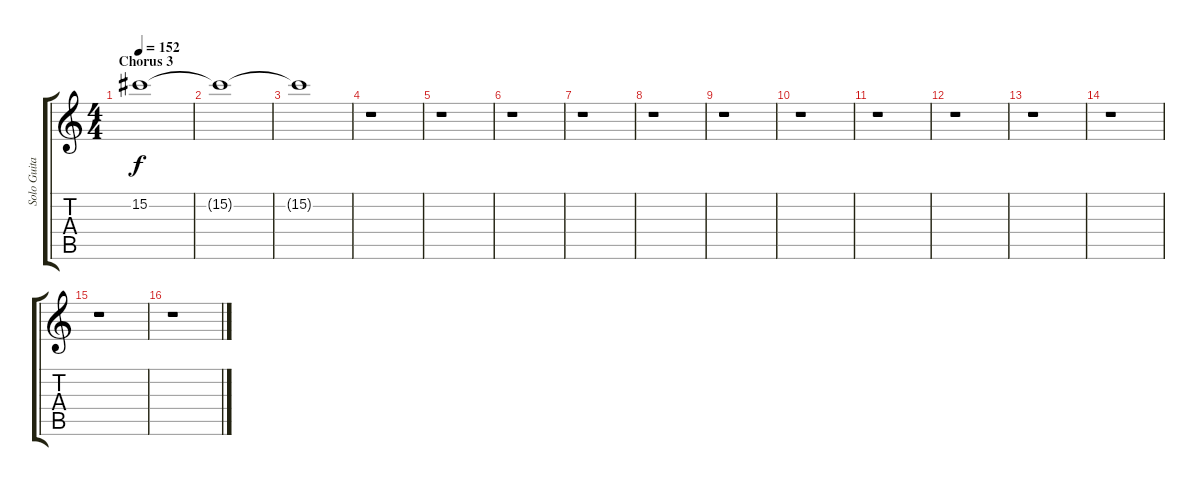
\track ("Solo Guitar" "Solo Guita") {instrument distortionguitar}
\staff {score tabs}
\tuning (Eb4 Bb3 Gb3 Db3 Ab2 Eb2) {hide}
\ts (4 4)
\section ("" "Chorus 3")
\tempo 152
\clef g2
\ks c
15.2.1{dy f} |
15.2{t}.1{volume 0} |
15.2{t}.1 |
r.1 |
r.1 |
r.1 |
r.1 |
r.1 |
r.1 |
r.1 |
r.1 |
r.1 |
r.1 |
r.1 |
r.1 |
r.1
